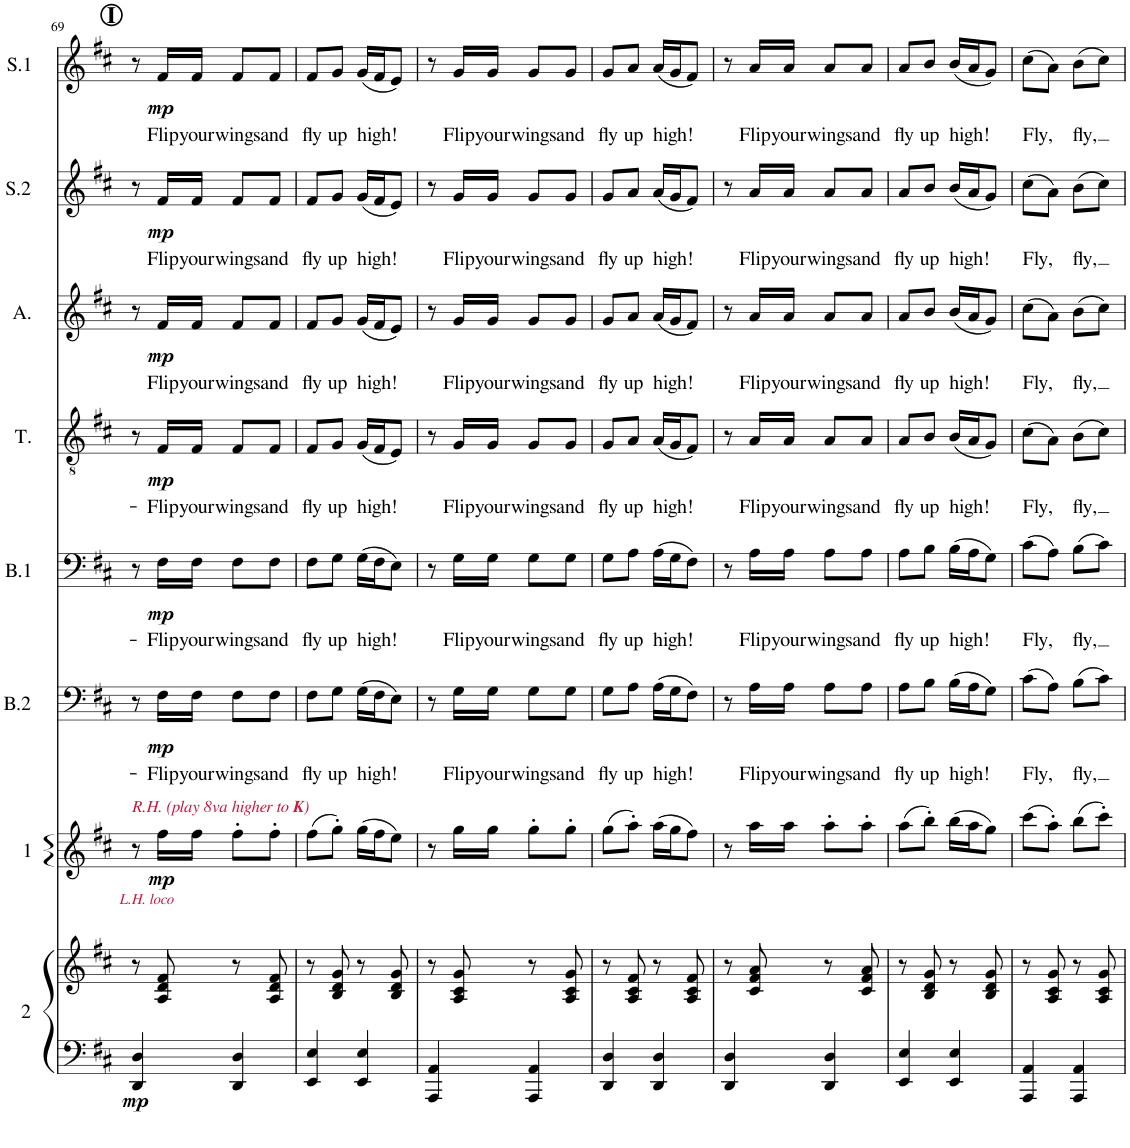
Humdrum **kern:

**kern	**kern	**dynam	**kern	**dynam	**kern	**text	**dynam	**kern	**text	**dynam	**kern	**text	**dynam	**kern	**text	**dynam	**kern	**text	**dynam	**kern	**text	**dynam
*part8	*part8	*part8	*part7	*part7	*part6	*part6	*part6	*part5	*part5	*part5	*part4	*part4	*part4	*part3	*part3	*part3	*part2	*part2	*part2	*part1	*part1	*part1
*staff9	*staff8	*staff8/9	*staff7	*staff7	*staff6	*staff6	*staff6	*staff5	*staff5	*staff5	*staff4	*staff4	*staff4	*staff3	*staff3	*staff3	*staff2	*staff2	*staff2	*staff1	*staff1	*staff1
*I"SECUNDO	*	*	*I"PRIMO	*	*I"Bas 2	*	*	*I"Bas 1	*	*	*I"Tenor	*	*	*I"Alt	*	*	*I"Sopraan 2	*	*	*I"Sopraan 1	*	*
*	*	*	*	*	*I'B.2	*	*	*I'B.1	*	*	*I'T.	*	*	*I'A.	*	*	*I'S.2	*	*	*I'S.1	*	*
!!LO:PB:g=z
*clefF4	*clefG2	*	*clefG2	*	*clefF4	*	*	*clefF4	*	*	*clefGv2	*	*	*clefG2	*	*	*clefG2	*	*	*clefG2	*	*
*	*	*	*	*	*	*	*	*	*	*	*	*	*	*	*	*	*	*	*	*Trd1c2	*	*
*k[f#c#]	*k[f#c#]	*	*k[f#c#]	*	*k[f#c#]	*	*	*k[f#c#]	*	*	*k[f#c#]	*	*	*k[f#c#]	*	*	*k[f#c#]	*	*	*k[f#c#]	*	*
*M2/4	*M2/4	*	*M2/4	*	*M2/4	*	*	*M2/4	*	*	*M2/4	*	*	*M2/4	*	*	*M2/4	*	*	*M2/4	*	*
!!LO:REH:place=s1:a:B:cj:enc=circle:fs=14:t=I
=69	=69	=69	=69	=69	=69	=69	=69	=69	=69	=69	=69	=69	=69	=69	=69	=69	=69	=69	=69	=69	=69	=69
!	!	!	!LO:TX:a:i:color=#CD1439:t=R.H. (play 8va higher to	!	!	!	!	!	!	!	!	!	!	!	!	!	!	!	!	!	!	!
!	!	!	!LO:TX:a:B:t=K	!	!	!	!	!	!	!	!	!	!	!	!	!	!	!	!	!	!	!
!	!	!	!LO:TX:a:t=)	!	!	!	!	!	!	!	!	!	!	!	!	!	!	!	!	!	!	!
!	!	!	!LO:TX:b:i:color=#CD1439:t=L.H. loco	!	!	!	!	!	!	!	!	!	!	!	!	!	!	!	!	!	!	!
!	!	!LO:DY:b=2	!	!	!	!	!	!	!	!	!	!	!	!	!	!	!	!	!	!	!	!
4DD/ 4D/	8r	mp	8r	.	8r	.	.	8r	.	.	8r	.	.	8r	.	.	8r	.	.	8r	.	.
!	!	!	!	!LO:DY:b	!	!LO:LY:b	!LO:DY:b	!	!LO:LY:b	!LO:DY:b	!	!LO:LY:b	!LO:DY:b	!	!LO:LY:b	!LO:DY:b	!	!LO:LY:b	!LO:DY:b	!	!LO:LY:b	!LO:DY:b
.	8A/ 8d/ 8f#/	.	16ff#\LL	mp	16F#\LL	Flip	mp	16F#\LL	Flip	mp	16F#/LL	Flip	mp	16f#/LL	Flip	mp	16f#/LL	Flip	mp	16f#/LL	Flip	mp
!	!	!	!	!	!	!LO:LY:b	!	!	!LO:LY:b	!	!	!LO:LY:b	!	!	!LO:LY:b	!	!	!LO:LY:b	!	!	!LO:LY:b	!
.	.	.	16ff#\JJ	.	16F#\JJ	your	.	16F#\JJ	your	.	16F#/JJ	your	.	16f#/JJ	your	.	16f#/JJ	your	.	16f#/JJ	your	.
!	!	!	!	!	!	!LO:LY:b	!	!	!LO:LY:b	!	!	!LO:LY:b	!	!	!LO:LY:b	!	!	!LO:LY:b	!	!	!LO:LY:b	!
4DD/ 4D/	8r	.	8ff#'\L	.	8F#\L	wings	.	8F#\L	wings	.	8F#/L	wings	.	8f#/L	wings	.	8f#/L	wings	.	8f#/L	wings	.
!	!	!	!	!	!	!LO:LY:b	!	!	!LO:LY:b	!	!	!LO:LY:b	!	!	!LO:LY:b	!	!	!LO:LY:b	!	!	!LO:LY:b	!
.	8A/ 8d/ 8f#/	.	8ff#'\J	.	8F#\J	and	.	8F#\J	and	.	8F#/J	and	.	8f#/J	and	.	8f#/J	and	.	8f#/J	and	.
=70	=70	=70	=70	=70	=70	=70	=70	=70	=70	=70	=70	=70	=70	=70	=70	=70	=70	=70	=70	=70	=70	=70
!	!	!	!	!	!	!LO:LY:b	!	!	!LO:LY:b	!	!	!LO:LY:b	!	!	!LO:LY:b	!	!	!LO:LY:b	!	!	!LO:LY:b	!
4EE/ 4E/	8r	.	(8ff#\L	.	8F#\L	fly	.	8F#\L	fly	.	8F#/L	fly	.	8f#/L	fly	.	8f#/L	fly	.	8f#/L	fly	.
!	!	!	!	!	!	!LO:LY:b	!	!	!LO:LY:b	!	!	!LO:LY:b	!	!	!LO:LY:b	!	!	!LO:LY:b	!	!	!LO:LY:b	!
.	8B/ 8d/ 8g/	.	8gg'\J)	.	8G\J	up	.	8G\J	up	.	8G/J	up	.	8g/J	up	.	8g/J	up	.	8g/J	up	.
!	!	!	!	!	!	!LO:LY:b	!	!	!LO:LY:b	!	!	!LO:LY:b	!	!	!LO:LY:b	!	!	!LO:LY:b	!	!	!LO:LY:b	!
4EE/ 4E/	8r	.	(16gg\LL	.	(16G\LL	high!	.	(16G\LL	high!	.	(16G/LL	high!	.	(16g/LL	high!	.	(16g/LL	high!	.	(16g/LL	high!	.
.	.	.	16ff#\J	.	16F#\J	.	.	16F#\J	.	.	16F#/J	.	.	16f#/J	.	.	16f#/J	.	.	16f#/J	.	.
.	8B/ 8d/ 8g/	.	8ee\J)	.	8E\J)	.	.	8E\J)	.	.	8E/J)	.	.	8e/J)	.	.	8e/J)	.	.	8e/J)	.	.
=71	=71	=71	=71	=71	=71	=71	=71	=71	=71	=71	=71	=71	=71	=71	=71	=71	=71	=71	=71	=71	=71	=71
4AAA/ 4AA/	8r	.	8r	.	8r	.	.	8r	.	.	8r	.	.	8r	.	.	8r	.	.	8r	.	.
!	!	!	!	!	!	!LO:LY:b	!	!	!LO:LY:b	!	!	!LO:LY:b	!	!	!LO:LY:b	!	!	!LO:LY:b	!	!	!LO:LY:b	!
.	8A/ 8c#/ 8g/	.	16gg\LL	.	16G\LL	Flip	.	16G\LL	Flip	.	16G/LL	Flip	.	16g/LL	Flip	.	16g/LL	Flip	.	16g/LL	Flip	.
!	!	!	!	!	!	!LO:LY:b	!	!	!LO:LY:b	!	!	!LO:LY:b	!	!	!LO:LY:b	!	!	!LO:LY:b	!	!	!LO:LY:b	!
.	.	.	16gg\JJ	.	16G\JJ	your	.	16G\JJ	your	.	16G/JJ	your	.	16g/JJ	your	.	16g/JJ	your	.	16g/JJ	your	.
!	!	!	!	!	!	!LO:LY:b	!	!	!LO:LY:b	!	!	!LO:LY:b	!	!	!LO:LY:b	!	!	!LO:LY:b	!	!	!LO:LY:b	!
4AAA/ 4AA/	8r	.	8gg'\L	.	8G\L	wings	.	8G\L	wings	.	8G/L	wings	.	8g/L	wings	.	8g/L	wings	.	8g/L	wings	.
!	!	!	!	!	!	!LO:LY:b	!	!	!LO:LY:b	!	!	!LO:LY:b	!	!	!LO:LY:b	!	!	!LO:LY:b	!	!	!LO:LY:b	!
.	8A/ 8c#/ 8g/	.	8gg'\J	.	8G\J	and	.	8G\J	and	.	8G/J	and	.	8g/J	and	.	8g/J	and	.	8g/J	and	.
=72	=72	=72	=72	=72	=72	=72	=72	=72	=72	=72	=72	=72	=72	=72	=72	=72	=72	=72	=72	=72	=72	=72
!	!	!	!	!	!	!LO:LY:b	!	!	!LO:LY:b	!	!	!LO:LY:b	!	!	!LO:LY:b	!	!	!LO:LY:b	!	!	!LO:LY:b	!
4DD/ 4D/	8r	.	(8gg\L	.	8G\L	fly	.	8G\L	fly	.	8G/L	fly	.	8g/L	fly	.	8g/L	fly	.	8g/L	fly	.
!	!	!	!	!	!	!LO:LY:b	!	!	!LO:LY:b	!	!	!LO:LY:b	!	!	!LO:LY:b	!	!	!LO:LY:b	!	!	!LO:LY:b	!
.	8A/ 8c#/ 8f#/	.	8aa'\J)	.	8A\J	up	.	8A\J	up	.	8A/J	up	.	8a/J	up	.	8a/J	up	.	8a/J	up	.
!	!	!	!	!	!	!LO:LY:b	!	!	!LO:LY:b	!	!	!LO:LY:b	!	!	!LO:LY:b	!	!	!LO:LY:b	!	!	!LO:LY:b	!
4DD/ 4D/	8r	.	(16aa\LL	.	(16A\LL	high!	.	(16A\LL	high!	.	(16A/LL	high!	.	(16a/LL	high!	.	(16a/LL	high!	.	(16a/LL	high!	.
.	.	.	16gg\J	.	16G\J	.	.	16G\J	.	.	16G/J	.	.	16g/J	.	.	16g/J	.	.	16g/J	.	.
.	8A/ 8c#/ 8f#/	.	8ff#\J)	.	8F#\J)	.	.	8F#\J)	.	.	8F#/J)	.	.	8f#/J)	.	.	8f#/J)	.	.	8f#/J)	.	.
=73	=73	=73	=73	=73	=73	=73	=73	=73	=73	=73	=73	=73	=73	=73	=73	=73	=73	=73	=73	=73	=73	=73
4DD/ 4D/	8r	.	8r	.	8r	.	.	8r	.	.	8r	.	.	8r	.	.	8r	.	.	8r	.	.
!	!	!	!	!	!	!LO:LY:b	!	!	!LO:LY:b	!	!	!LO:LY:b	!	!	!LO:LY:b	!	!	!LO:LY:b	!	!	!LO:LY:b	!
.	8c#/ 8f#/ 8a/	.	16aa\LL	.	16A\LL	Flip	.	16A\LL	Flip	.	16A/LL	Flip	.	16a/LL	Flip	.	16a/LL	Flip	.	16a/LL	Flip	.
!	!	!	!	!	!	!LO:LY:b	!	!	!LO:LY:b	!	!	!LO:LY:b	!	!	!LO:LY:b	!	!	!LO:LY:b	!	!	!LO:LY:b	!
.	.	.	16aa\JJ	.	16A\JJ	your	.	16A\JJ	your	.	16A/JJ	your	.	16a/JJ	your	.	16a/JJ	your	.	16a/JJ	your	.
!	!	!	!	!	!	!LO:LY:b	!	!	!LO:LY:b	!	!	!LO:LY:b	!	!	!LO:LY:b	!	!	!LO:LY:b	!	!	!LO:LY:b	!
4DD/ 4D/	8r	.	8aa'\L	.	8A\L	wings	.	8A\L	wings	.	8A/L	wings	.	8a/L	wings	.	8a/L	wings	.	8a/L	wings	.
!	!	!	!	!	!	!LO:LY:b	!	!	!LO:LY:b	!	!	!LO:LY:b	!	!	!LO:LY:b	!	!	!LO:LY:b	!	!	!LO:LY:b	!
.	8c#/ 8f#/ 8a/	.	8aa'\J	.	8A\J	and	.	8A\J	and	.	8A/J	and	.	8a/J	and	.	8a/J	and	.	8a/J	and	.
=74	=74	=74	=74	=74	=74	=74	=74	=74	=74	=74	=74	=74	=74	=74	=74	=74	=74	=74	=74	=74	=74	=74
!	!	!	!	!	!	!LO:LY:b	!	!	!LO:LY:b	!	!	!LO:LY:b	!	!	!LO:LY:b	!	!	!LO:LY:b	!	!	!LO:LY:b	!
4EE/ 4E/	8r	.	(8aa\L	.	8A\L	fly	.	8A\L	fly	.	8A/L	fly	.	8a/L	fly	.	8a/L	fly	.	8a/L	fly	.
!	!	!	!	!	!	!LO:LY:b	!	!	!LO:LY:b	!	!	!LO:LY:b	!	!	!LO:LY:b	!	!	!LO:LY:b	!	!	!LO:LY:b	!
.	8B/ 8d/ 8g/	.	8bb'\J)	.	8B\J	up	.	8B\J	up	.	8B/J	up	.	8b/J	up	.	8b/J	up	.	8b/J	up	.
!	!	!	!	!	!	!LO:LY:b	!	!	!LO:LY:b	!	!	!LO:LY:b	!	!	!LO:LY:b	!	!	!LO:LY:b	!	!	!LO:LY:b	!
4EE/ 4E/	8r	.	(16bb\LL	.	(16B\LL	high!	.	(16B\LL	high!	.	(16B/LL	high!	.	(16b/LL	high!	.	(16b/LL	high!	.	(16b/LL	high!	.
.	.	.	16aa\J	.	16A\J	.	.	16A\J	.	.	16A/J	.	.	16a/J	.	.	16a/J	.	.	16a/J	.	.
.	8B/ 8d/ 8g/	.	8gg\J)	.	8G\J)	.	.	8G\J)	.	.	8G/J)	.	.	8g/J)	.	.	8g/J)	.	.	8g/J)	.	.
=75	=75	=75	=75	=75	=75	=75	=75	=75	=75	=75	=75	=75	=75	=75	=75	=75	=75	=75	=75	=75	=75	=75
!	!	!	!	!	!	!LO:LY:b	!	!	!LO:LY:b	!	!	!LO:LY:b	!	!	!LO:LY:b	!	!	!LO:LY:b	!	!	!LO:LY:b	!
4AAA/ 4AA/	8r	.	(8ccc#\L	.	(8c#\L	Fly,	.	(8c#\L	Fly,	.	(8c#\L	Fly,	.	(8cc#\L	Fly,	.	(8cc#\L	Fly,	.	(8cc#\L	Fly,	.
.	8A/ 8c#/ 8g/	.	8aa'\J)	.	8A\J)	.	.	8A\J)	.	.	8A\J)	.	.	8a\J)	.	.	8a\J)	.	.	8a\J)	.	.
!	!	!	!	!	!	!LO:LY:b	!	!	!LO:LY:b	!	!	!LO:LY:b	!	!	!LO:LY:b	!	!	!LO:LY:b	!	!	!LO:LY:b	!
4AAA/ 4AA/	8r	.	(8bb\L	.	(8B\L	fly,	.	(8B\L	fly,	.	(8B\L	fly,	.	(8b\L	fly,	.	(8b\L	fly,	.	(8b\L	fly,	.
.	8A/ 8c#/ 8g/	.	8ccc#'\J)	.	8c#\J)	.	.	8c#\J)	.	.	8c#\J)	.	.	8cc#\J)	.	.	8cc#\J)	.	.	8cc#\J)	.	.
=	=	=	=	=	=	=	=	=	=	=	=	=	=	=	=	=	=	=	=	=	=	=
*-	*-	*-	*-	*-	*-	*-	*-	*-	*-	*-	*-	*-	*-	*-	*-	*-	*-	*-	*-	*-	*-	*-
